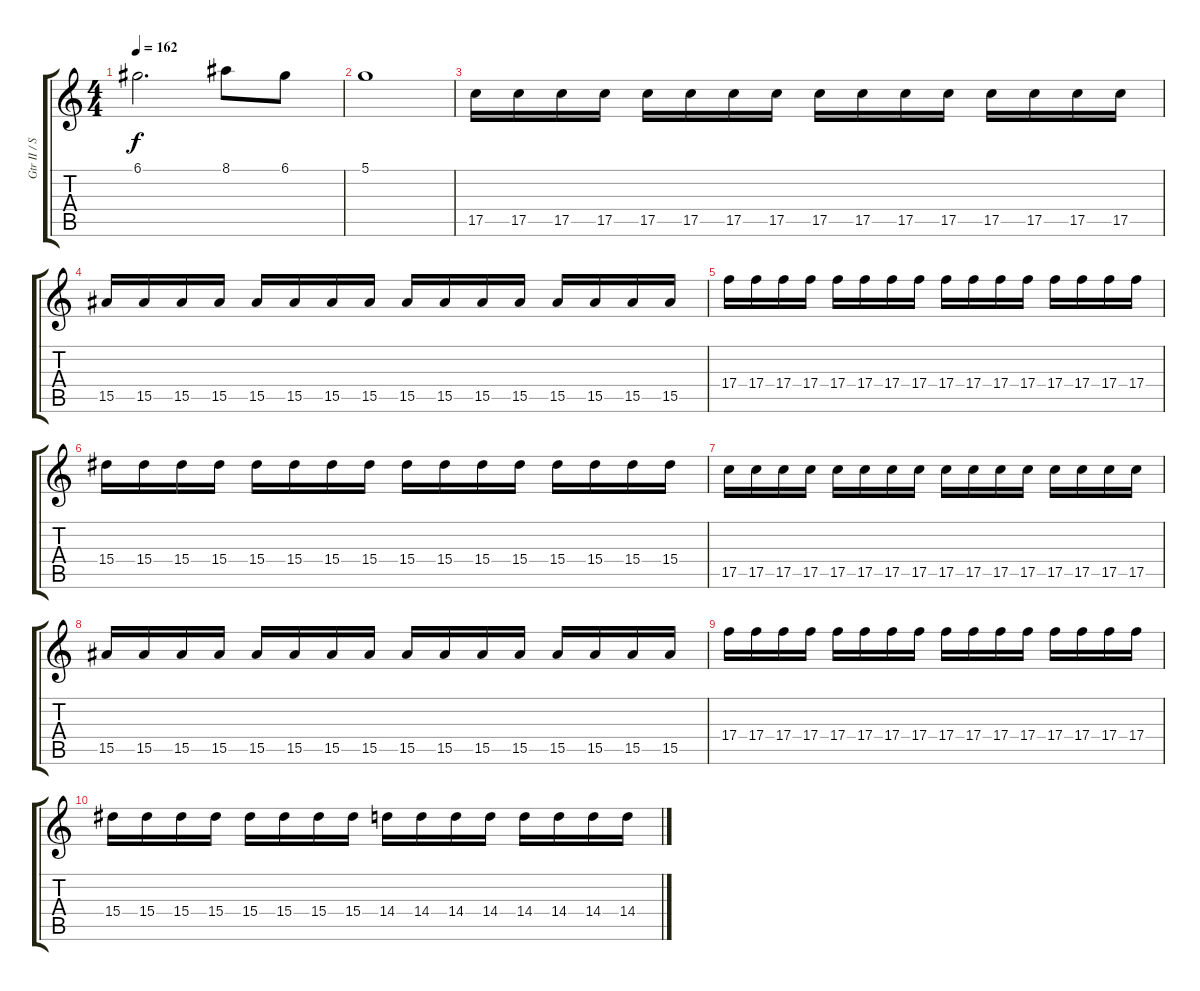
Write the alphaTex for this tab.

\track ("Gtr II / Strings" "Gtr II / S") {instrument distortionguitar}
\staff {score tabs}
\tuning (D4 A3 F3 C3 G2 C2) {hide}
\ts (4 4)
\tempo 162
\clef g2
\ks c
6.1{t}.2{d dy f} 8.1.8 6.1.8 |
5.1.1 |
17.5.16{volume 9 instrument distortionguitar} 17.5.16 17.5.16 17.5.16 17.5.16 17.5.16 17.5.16 17.5.16 17.5.16 17.5.16 17.5.16 17.5.16 17.5.16 17.5.16 17.5.16 17.5.16 |
15.5.16 15.5.16 15.5.16 15.5.16 15.5.16 15.5.16 15.5.16 15.5.16 15.5.16 15.5.16 15.5.16 15.5.16 15.5.16 15.5.16 15.5.16 15.5.16 |
17.4.16 17.4.16 17.4.16 17.4.16 17.4.16 17.4.16 17.4.16 17.4.16 17.4.16 17.4.16 17.4.16 17.4.16 17.4.16 17.4.16 17.4.16 17.4.16 |
15.4.16 15.4.16 15.4.16 15.4.16 15.4.16 15.4.16 15.4.16 15.4.16 15.4.16 15.4.16 15.4.16 15.4.16 15.4.16 15.4.16 15.4.16 15.4.16 |
17.5.16 17.5.16 17.5.16 17.5.16 17.5.16 17.5.16 17.5.16 17.5.16 17.5.16 17.5.16 17.5.16 17.5.16 17.5.16 17.5.16 17.5.16 17.5.16 |
15.5.16 15.5.16 15.5.16 15.5.16 15.5.16 15.5.16 15.5.16 15.5.16 15.5.16 15.5.16 15.5.16 15.5.16 15.5.16 15.5.16 15.5.16 15.5.16 |
17.4.16 17.4.16 17.4.16 17.4.16 17.4.16 17.4.16 17.4.16 17.4.16 17.4.16 17.4.16 17.4.16 17.4.16 17.4.16 17.4.16 17.4.16 17.4.16 |
15.4.16 15.4.16 15.4.16 15.4.16 15.4.16 15.4.16 15.4.16 15.4.16 14.4.16 14.4.16 14.4.16 14.4.16 14.4.16 14.4.16 14.4.16 14.4.16
